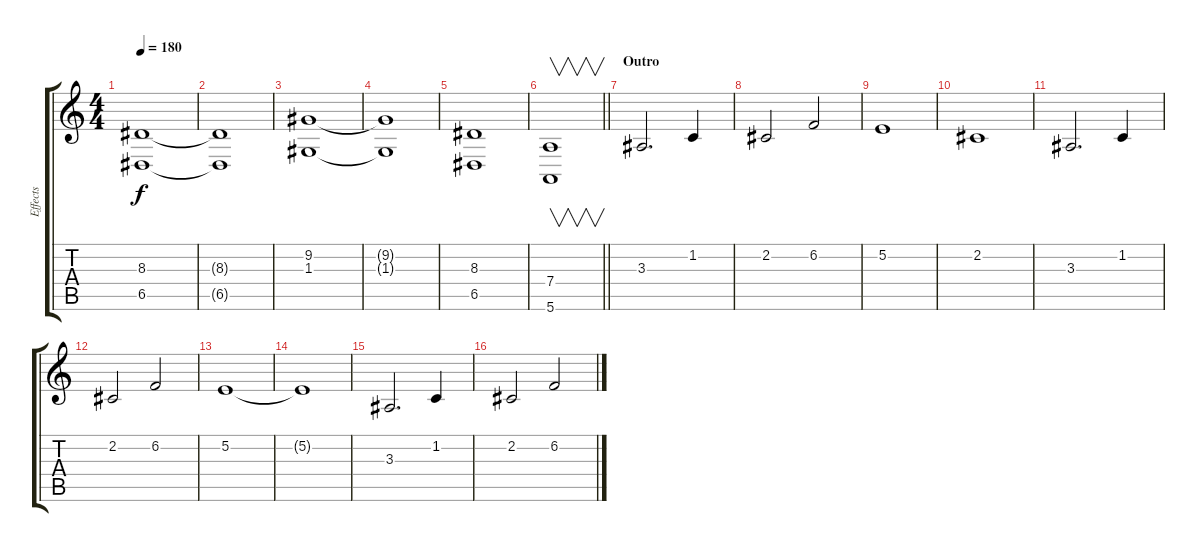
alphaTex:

\track ("Effects" "Effects") {instrument lead2sawtooth}
\staff {score tabs}
\tuning (E4 B3 G3 D3 A2 E2) {hide}
\ts (4 4)
\tempo 180
\clef g2
\ks c
(8.3 6.5).1{dy f} |
(8.3{t} 6.5{t}).1 |
(9.2 1.3).1 |
(9.2{t} 1.3{t}).1 |
(8.3 6.5).1 |
\barLineRight lightlight
(7.4 5.6).1{v} |
\section ("" "Outro")
3.3.2{d instrument lead6voice} 1.2.4 |
2.2.2 6.2.2 |
5.2.1 |
2.2.1 |
3.3.2{d} 1.2.4 |
2.2.2 6.2.2 |
5.2.1 |
5.2{t}.1 |
3.3.2{d} 1.2.4 |
2.2.2 6.2.2
